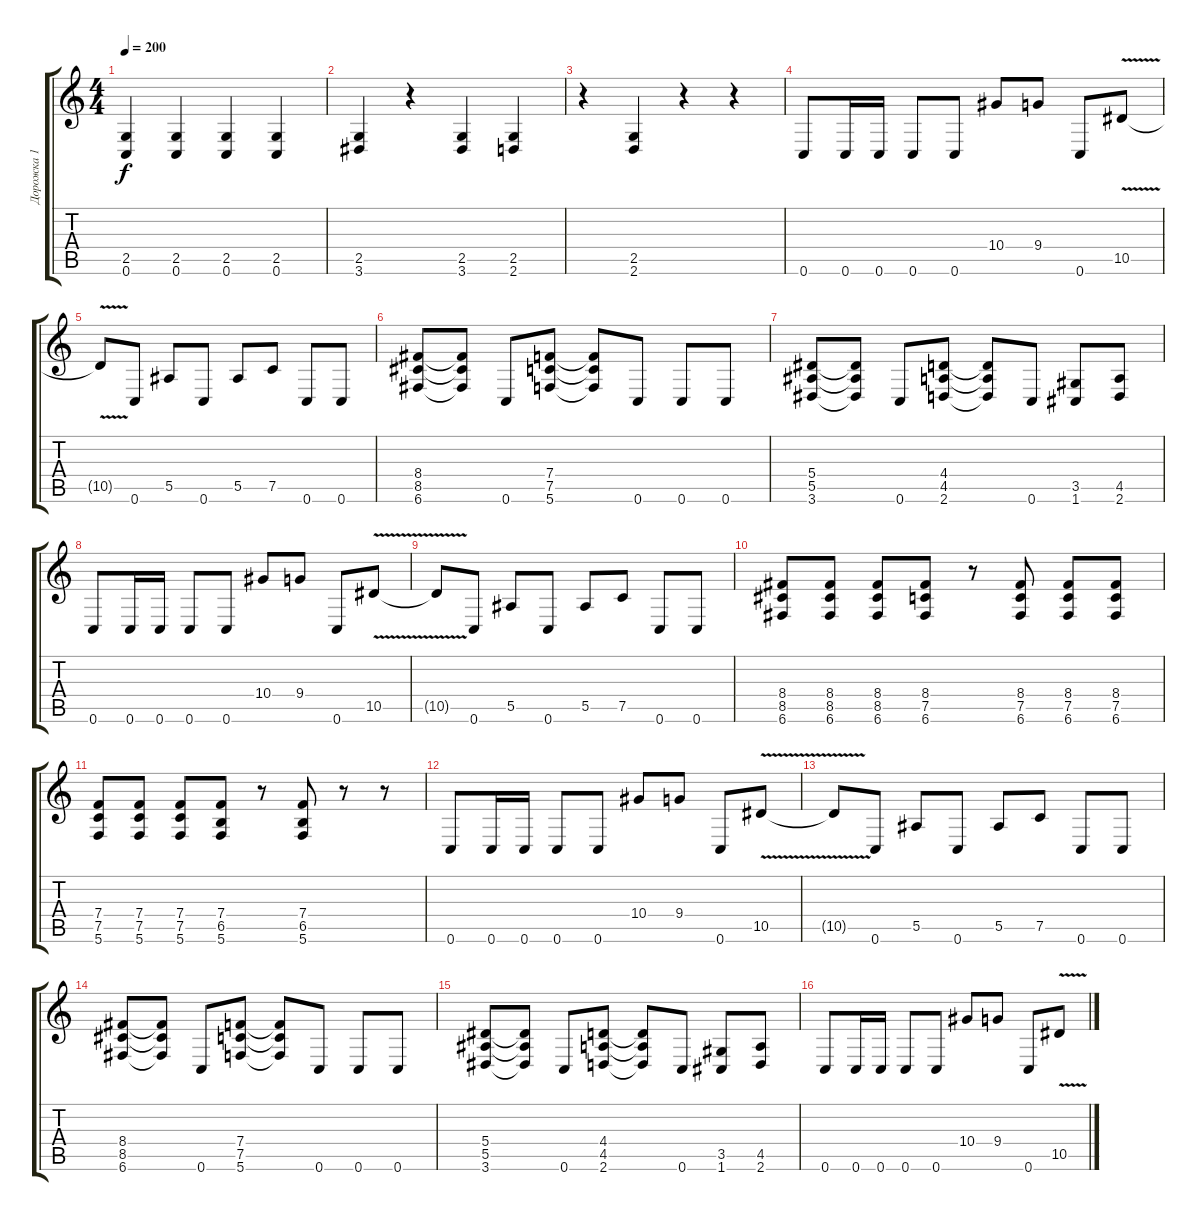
\track ("Дорожка 1" "Дорожка 1") {instrument distortionguitar}
\staff {score tabs}
\tuning (C4 G3 Eb3 Bb2 F2 C2) {hide}
\ts (4 4)
\tempo 200
\clef g2
\ks c
(2.5 0.6).4{dy f} (2.5 0.6).4 (2.5 0.6).4 (2.5 0.6).4 |
(2.5 3.6).4 r.4 (2.5 3.6).4 (2.5 2.6).4 |
r.4 (2.5 2.6).4 r.4 r.4 |
0.6.8 0.6.16 0.6.16 0.6.8 0.6.8 10.4.8 9.4.8 0.6.8 10.5{v}.8 |
10.5{t}.8 0.6.8 5.5.8 0.6.8 5.5.8 7.5.8 0.6.8 0.6.8 |
(8.4 8.5 6.6).8 (8.4{t} 8.5{t} 6.6{t}).8 0.6.8 (7.4 7.5 5.6).8 (7.4{t} 7.5{t} 5.6{t}).8 0.6.8 0.6.8 0.6.8 |
(5.4 5.5 3.6).8 (5.4{t} 5.5{t} 3.6{t}).8 0.6.8 (4.4 4.5 2.6).8 (4.4{t} 4.5{t} 2.6{t}).8 0.6.8 (3.5 1.6).8 (4.5 2.6).8 |
0.6.8 0.6.16 0.6.16 0.6.8 0.6.8 10.4.8 9.4.8 0.6.8 10.5{v}.8 |
10.5{t}.8 0.6.8 5.5.8 0.6.8 5.5.8 7.5.8 0.6.8 0.6.8 |
(8.4 8.5 6.6).8 (8.4 8.5 6.6).8 (8.4 8.5 6.6).8 (8.4 7.5 6.6).8 r.8 (8.4 7.5 6.6).8 (8.4 7.5 6.6).8 (8.4 7.5 6.6).8 |
(7.4 7.5 5.6).8 (7.4 7.5 5.6).8 (7.4 7.5 5.6).8 (7.4 6.5 5.6).8 r.8 (7.4 6.5 5.6).8 r.8 r.8 |
0.6.8 0.6.16 0.6.16 0.6.8 0.6.8 10.4.8 9.4.8 0.6.8 10.5{v}.8 |
10.5{t}.8 0.6.8 5.5.8 0.6.8 5.5.8 7.5.8 0.6.8 0.6.8 |
(8.4 8.5 6.6).8 (8.4{t} 8.5{t} 6.6{t}).8 0.6.8 (7.4 7.5 5.6).8 (7.4{t} 7.5{t} 5.6{t}).8 0.6.8 0.6.8 0.6.8 |
(5.4 5.5 3.6).8 (5.4{t} 5.5{t} 3.6{t}).8 0.6.8 (4.4 4.5 2.6).8 (4.4{t} 4.5{t} 2.6{t}).8 0.6.8 (3.5 1.6).8 (4.5 2.6).8 |
0.6.8 0.6.16 0.6.16 0.6.8 0.6.8 10.4.8 9.4.8 0.6.8 10.5{v}.8
